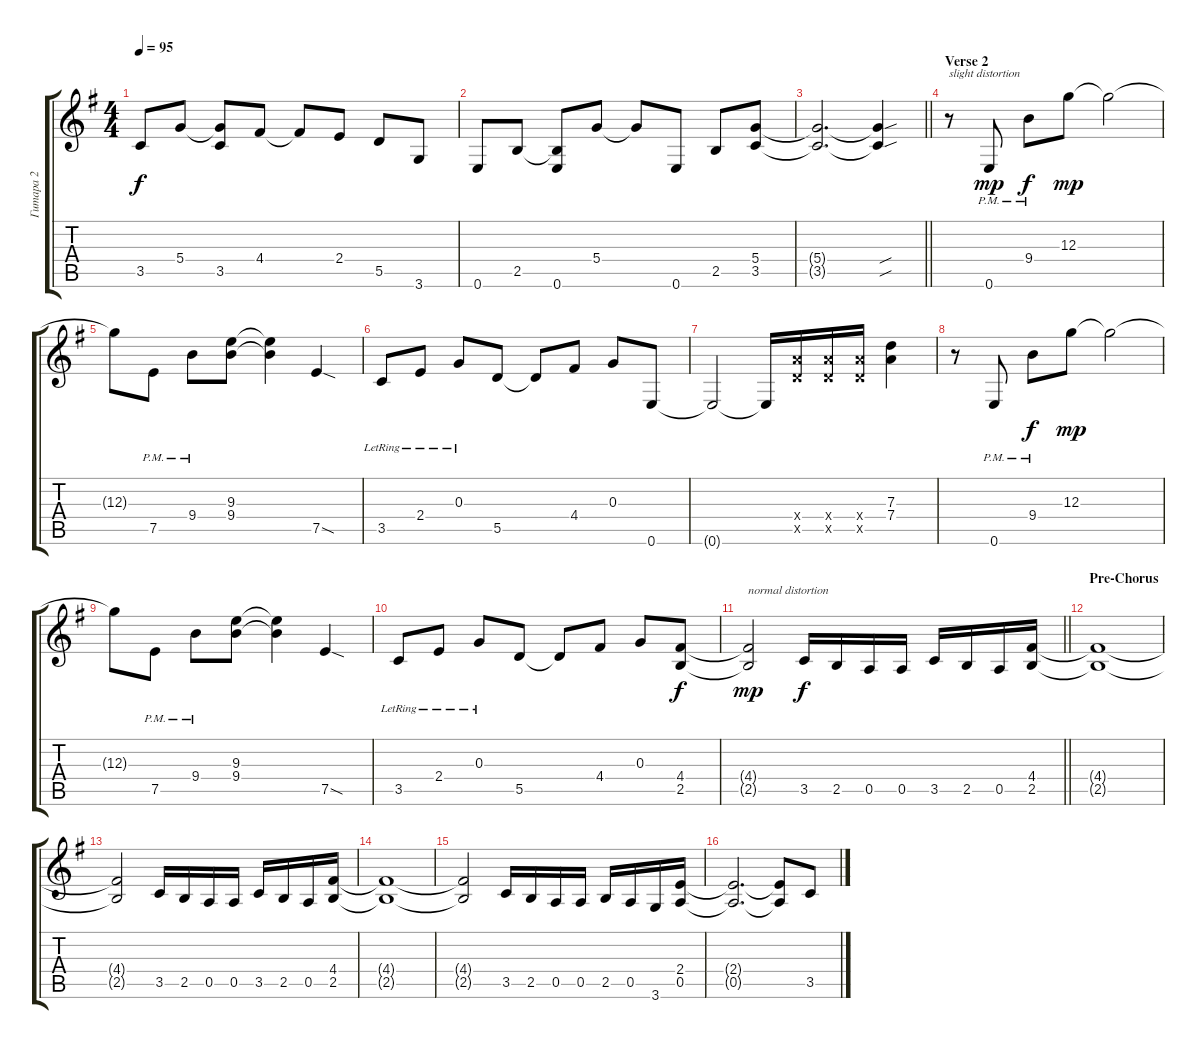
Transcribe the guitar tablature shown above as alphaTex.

\track ("Гитара 2" "Гитара 2") {instrument distortionguitar}
\staff {score tabs}
\tuning (E4 B3 G3 D3 A2 E2) {hide}
\ts (4 4)
\tempo 95
\clef g2
\ks eminor
3.5{t}.8{dy f} 5.4.8 (5.4{t} 3.5).8 4.4.8 4.4{t}.8 2.4.8 5.5.8 3.6.8 |
0.6.8 2.5.8 (2.5{t} 0.6).8 5.4.8 5.4{t}.8 0.6.8 2.5.8 (5.4 3.5).8 |
\barLineRight lightlight
(5.4{t} 3.5{t}).2{d} (5.4{sou t} 3.5{sou t}).4 |
\section ("" "Verse 2")
r.8{txt "slight distortion"} 0.6{pm}.8{dy mp} 9.4{pm}.8{dy f} 12.3.8{dy mp} 12.3{t}.2 |
12.3{t}.8 7.5{pm}.8 9.4{pm}.8 (9.3 9.4).8 (9.3{t} 9.4{t}).4 7.5{sod}.4 |
3.5{lr}.8 2.4{lr}.8 0.3{lr}.8 5.5.8 5.5{t}.8 4.4.8 0.3.8 0.6.8 |
0.6{t}.2 0.6{t}.16 (7.4{x} 5.5{x}).16 (7.4{x} 5.5{x}).16 (7.4{x} 5.5{x}).16 (7.3 7.4).4 |
r.8 0.6{pm}.8 9.4{pm}.8{dy f} 12.3.8{dy mp} 12.3{t}.2 |
12.3{t}.8 7.5{pm}.8 9.4{pm}.8 (9.3 9.4).8 (9.3{t} 9.4{t}).4 7.5{sod}.4 |
3.5{lr}.8 2.4{lr}.8 0.3{lr}.8 5.5.8 5.5{t}.8 4.4.8 0.3.8 (4.4 2.5).8{dy f} |
\barLineRight lightlight
(4.4{t} 2.5{t}).2{txt "normal distortion" dy mp} 3.5.16{dy f} 2.5.16 0.5.16 0.5.16 3.5.16 2.5.16 0.5.16 (4.4 2.5).16 |
\section ("" "Pre-Chorus")
(4.4{t} 2.5{t}).1 |
(4.4{t} 2.5{t}).2 3.5.16 2.5.16 0.5.16 0.5.16 3.5.16 2.5.16 0.5.16 (4.4 2.5).16 |
(4.4{t} 2.5{t}).1 |
(4.4{t} 2.5{t}).2 3.5.16 2.5.16 0.5.16 0.5.16 2.5.16 0.5.16 3.6.16 (2.4 0.5).16 |
(2.4{t} 0.5{t}).2{d} (2.4{t} 0.5{t}).8 3.5.8
